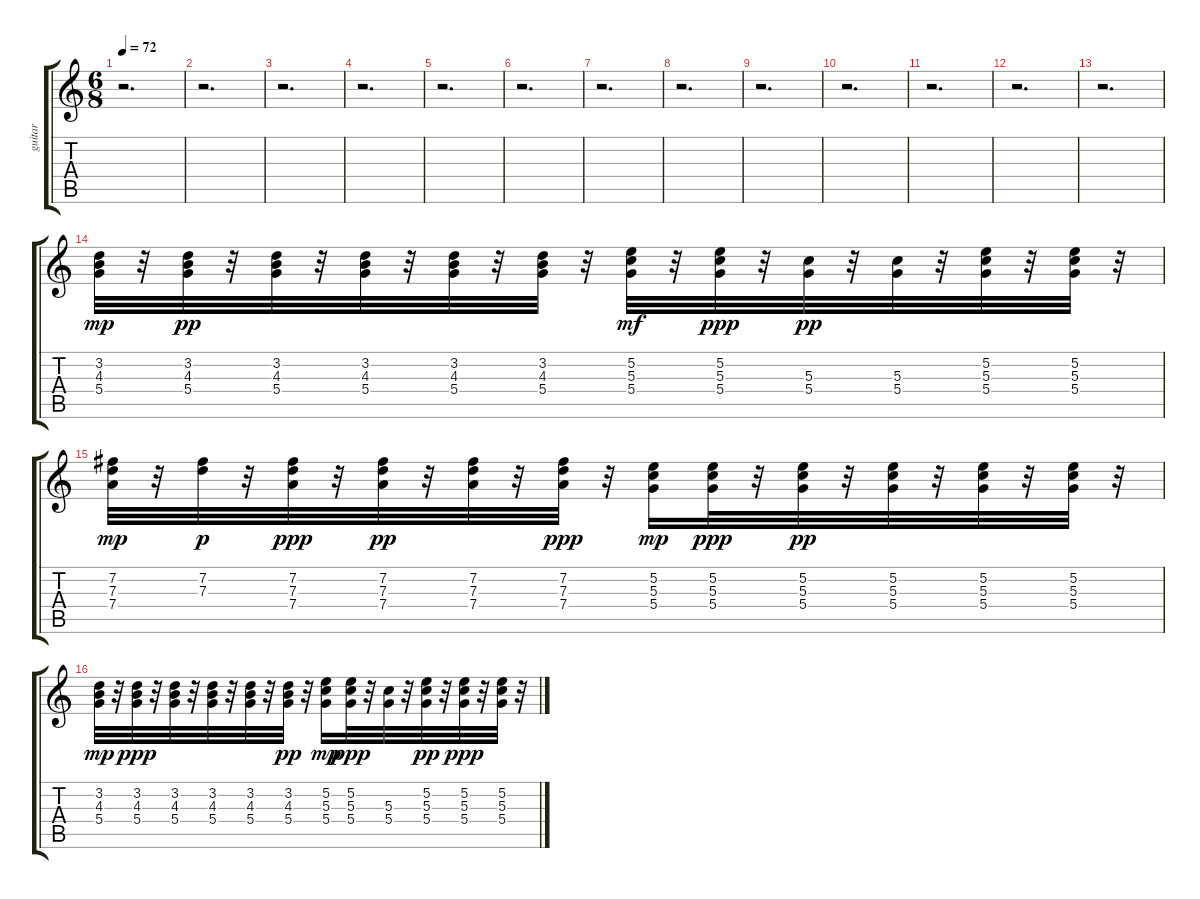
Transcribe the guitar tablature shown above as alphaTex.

\track ("guitar" "guitar") {instrument acousticguitarsteel}
\staff {score tabs}
\tuning (E4 B3 G3 D3 A2 E2) {hide}
\ts (6 8)
\tempo 72
\clef g2
\ks c
r.2{d dy mp} |
r.2{d} |
r.2{d} |
r.2{d} |
r.2{d} |
r.2{d} |
r.2{d} |
r.2{d} |
r.2{d} |
r.2{d} |
r.2{d} |
r.2{d} |
r.2{d} |
(3.2 4.3 5.4).32 r.32 (3.2 4.3 5.4).32{dy pp} r.32 (3.2 4.3 5.4).32 r.32 (3.2 4.3 5.4).32 r.32 (3.2 4.3 5.4).32 r.32 (3.2 4.3 5.4).32 r.32 (5.2 5.3 5.4).32{dy mf} r.32 (5.2 5.3 5.4).32{dy ppp} r.32 (5.3 5.4).32{dy pp} r.32 (5.3 5.4).32 r.32 (5.2 5.3 5.4).32 r.32 (5.2 5.3 5.4).32 r.32 |
(7.2 7.3 7.4).32{dy mp} r.32 (7.2 7.3).32{dy p} r.32 (7.2 7.3 7.4).32{dy ppp} r.32 (7.2 7.3 7.4).32{dy pp} r.32 (7.2 7.3 7.4).32 r.32 (7.2 7.3 7.4).32{dy ppp} r.32 (5.2 5.3 5.4).16{dy mp} (5.2 5.3 5.4).32{dy ppp} r.32 (5.2 5.3 5.4).32{dy pp} r.32 (5.2 5.3 5.4).32 r.32 (5.2 5.3 5.4).32 r.32 (5.2 5.3 5.4).32 r.32 |
(3.2 4.3 5.4).32{dy mp} r.32 (3.2 4.3 5.4).32{dy ppp} r.32 (3.2 4.3 5.4).32 r.32 (3.2 4.3 5.4).32 r.32 (3.2 4.3 5.4).32 r.32 (3.2 4.3 5.4).32{dy pp} r.32 (5.2 5.3 5.4).16{dy mp} (5.2 5.3 5.4).32{dy ppp} r.32 (5.3 5.4).32 r.32 (5.2 5.3 5.4).32{dy pp} r.32 (5.2 5.3 5.4).32{dy ppp} r.32 (5.2 5.3 5.4).32 r.32
